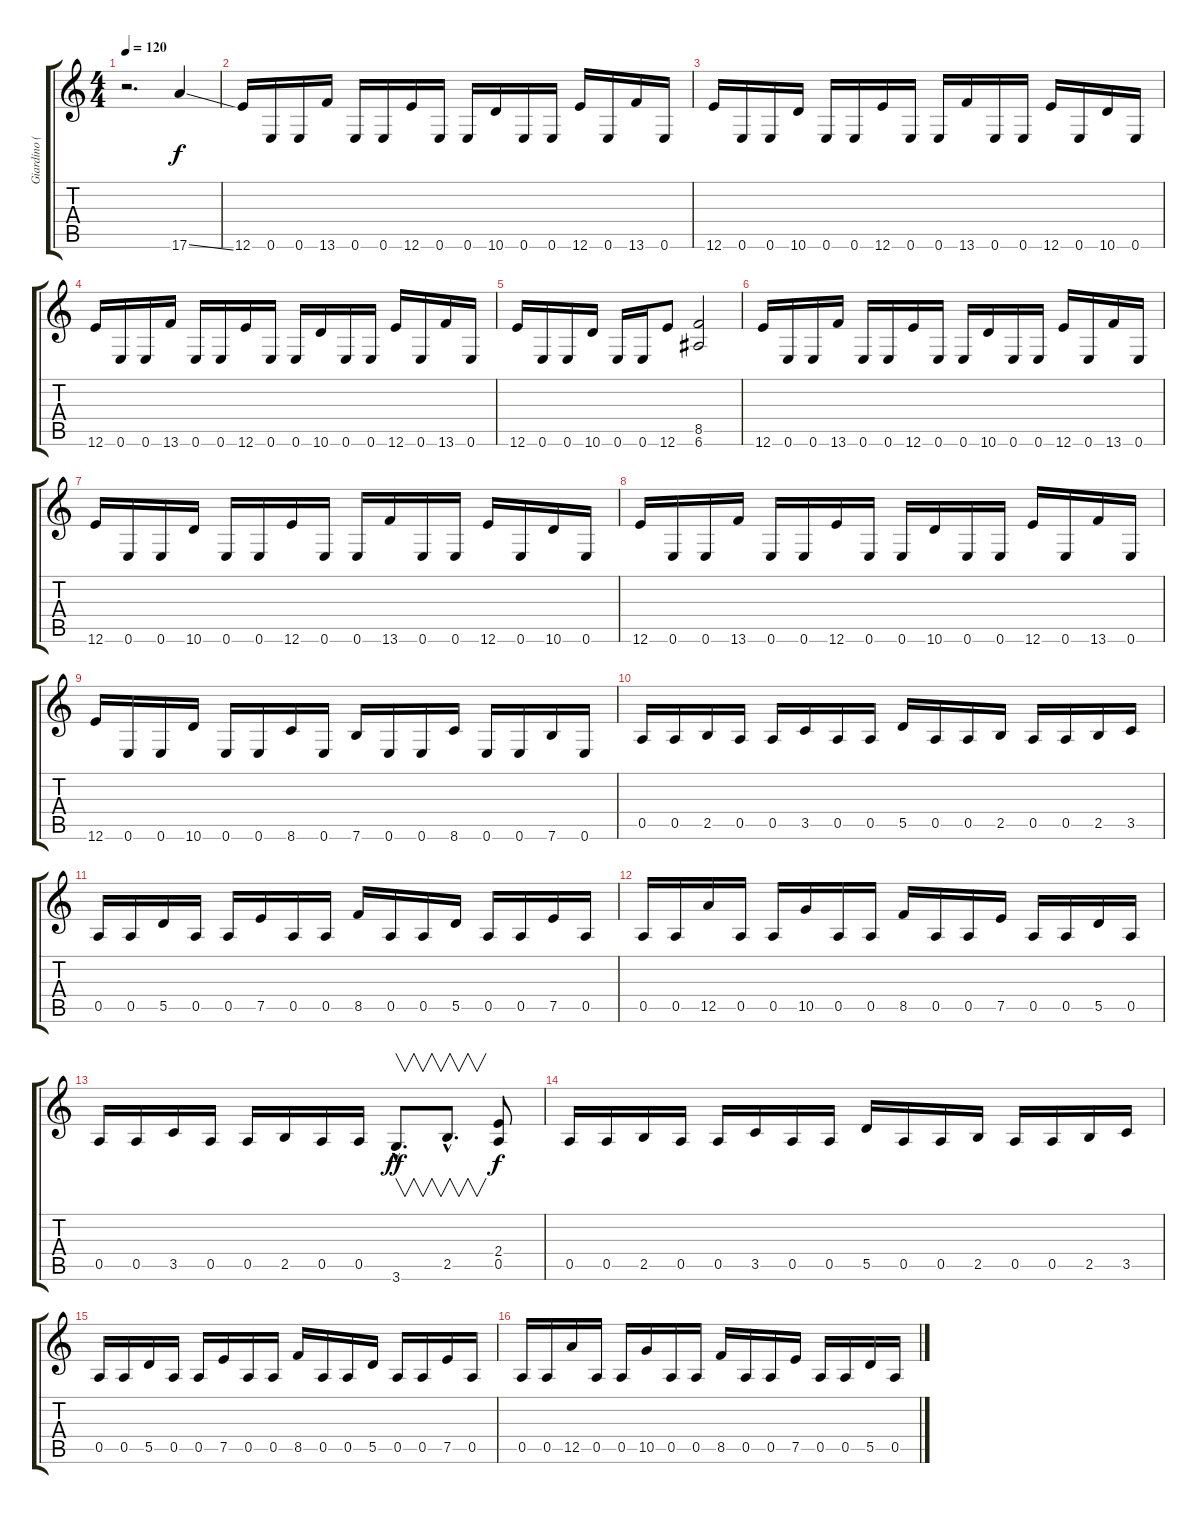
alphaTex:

\track ("Giardino (Solos)" "Giardino (") {instrument overdrivenguitar}
\staff {score tabs}
\tuning (E4 B3 G3 D3 A2 E2) {hide}
\ts (4 4)
\tempo 120
\clef g2
\ks c
r.2{d dy f instrument overdrivenguitar} 17.6{ss}.4 |
12.6.16 0.6.16 0.6.16 13.6.16 0.6.16 0.6.16 12.6.16 0.6.16 0.6.16 10.6.16 0.6.16 0.6.16 12.6.16 0.6.16 13.6.16 0.6.16 |
12.6.16 0.6.16 0.6.16 10.6.16 0.6.16 0.6.16 12.6.16 0.6.16 0.6.16 13.6.16 0.6.16 0.6.16 12.6.16 0.6.16 10.6.16 0.6.16 |
12.6.16 0.6.16 0.6.16 13.6.16 0.6.16 0.6.16 12.6.16 0.6.16 0.6.16 10.6.16 0.6.16 0.6.16 12.6.16 0.6.16 13.6.16 0.6.16 |
12.6.16 0.6.16 0.6.16 10.6.16 0.6.16 0.6.16 12.6.8 (8.5 6.6).2 |
12.6.16 0.6.16 0.6.16 13.6.16 0.6.16 0.6.16 12.6.16 0.6.16 0.6.16 10.6.16 0.6.16 0.6.16 12.6.16 0.6.16 13.6.16 0.6.16 |
12.6.16 0.6.16 0.6.16 10.6.16 0.6.16 0.6.16 12.6.16 0.6.16 0.6.16 13.6.16 0.6.16 0.6.16 12.6.16 0.6.16 10.6.16 0.6.16 |
12.6.16 0.6.16 0.6.16 13.6.16 0.6.16 0.6.16 12.6.16 0.6.16 0.6.16 10.6.16 0.6.16 0.6.16 12.6.16 0.6.16 13.6.16 0.6.16 |
12.6.16 0.6.16 0.6.16 10.6.16 0.6.16 0.6.16 8.6.16 0.6.16 7.6.16 0.6.16 0.6.16 8.6.16 0.6.16 0.6.16 7.6.16 0.6.16 |
0.5.16 0.5.16 2.5.16 0.5.16 0.5.16 3.5.16 0.5.16 0.5.16 5.5.16 0.5.16 0.5.16 2.5.16 0.5.16 0.5.16 2.5.16 3.5.16 |
0.5.16 0.5.16 5.5.16 0.5.16 0.5.16 7.5.16 0.5.16 0.5.16 8.5.16 0.5.16 0.5.16 5.5.16 0.5.16 0.5.16 7.5.16 0.5.16 |
0.5.16 0.5.16 12.5.16 0.5.16 0.5.16 10.5.16 0.5.16 0.5.16 8.5.16 0.5.16 0.5.16 7.5.16 0.5.16 0.5.16 5.5.16 0.5.16 |
0.5.16 0.5.16 3.5.16 0.5.16 0.5.16 2.5.16 0.5.16 0.5.16 3.6{hac}.8{v d dy ff} 2.5{hac}.8{v d} (2.4 0.5).8{dy f} |
0.5.16 0.5.16 2.5.16 0.5.16 0.5.16 3.5.16 0.5.16 0.5.16 5.5.16 0.5.16 0.5.16 2.5.16 0.5.16 0.5.16 2.5.16 3.5.16 |
0.5.16 0.5.16 5.5.16 0.5.16 0.5.16 7.5.16 0.5.16 0.5.16 8.5.16 0.5.16 0.5.16 5.5.16 0.5.16 0.5.16 7.5.16 0.5.16 |
0.5.16 0.5.16 12.5.16 0.5.16 0.5.16 10.5.16 0.5.16 0.5.16 8.5.16 0.5.16 0.5.16 7.5.16 0.5.16 0.5.16 5.5.16 0.5.16
